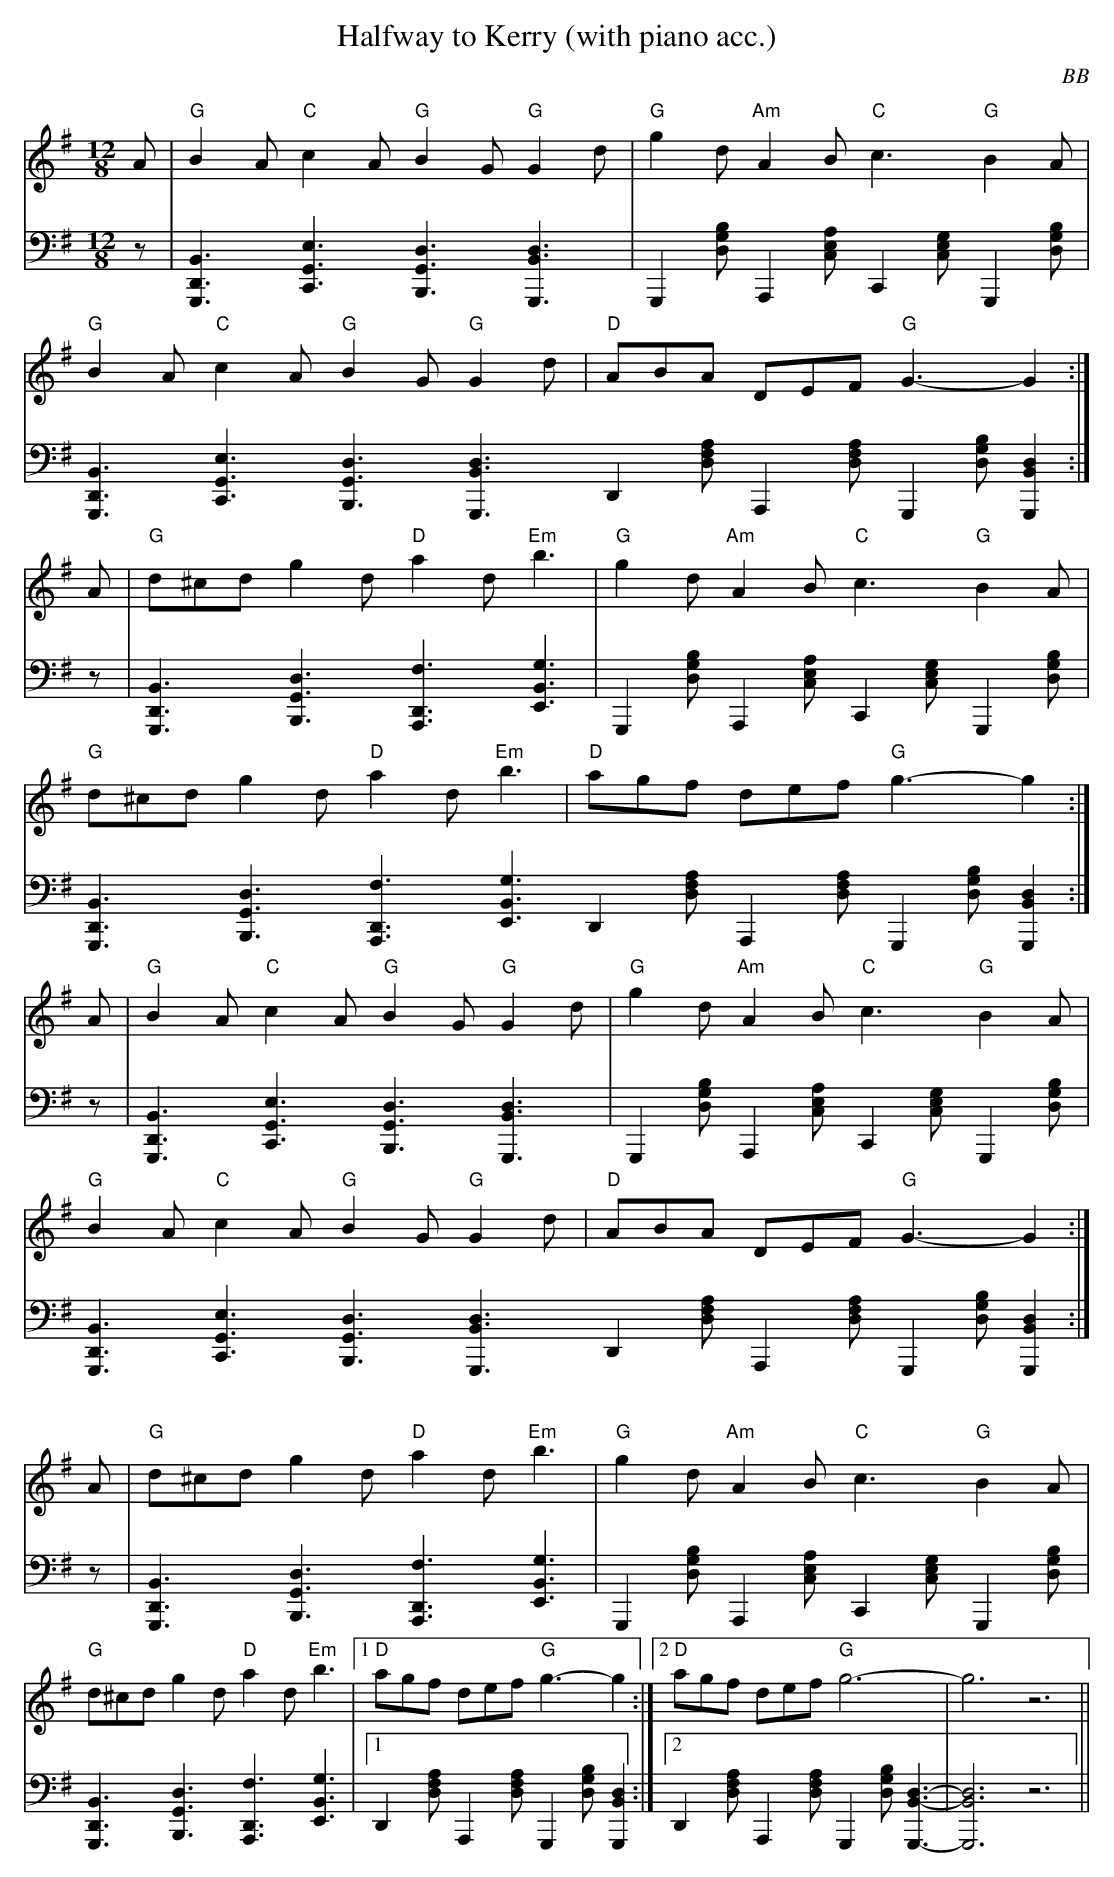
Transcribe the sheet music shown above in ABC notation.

X:1
T: Halfway to Kerry (with piano acc.)
C: BB
Q: 400
M: 12/8
L: 1/8
V: 1 program 1 73 %flute
V: 2 volume=70 clef=bass m=D program 1 00
K: G
[V:1] A | "G"B2 A "C"c2 A "G"B2 G "G"G2 d | "G"g2 d "Am"A2 B "C"c3 "G"B2 A |
[V:2] z|[G,,3D,3B,3][C,3G,3E3][G,3D3B,,3][G,,3D3B,3]|G,,2[GDB]A,,2[AEC]C,2[CGE]\
G,,2[GDB]|
[V:1] "G"B2 A "C"c2 A "G"B2 G "G"G2 d | "D"ABA DEF "G"G3-G2 :|
[V:2][G,,3D,3B,3][C,3G,3E3][G,3D3B,,3][G,,3D3B,3]D,2[AFD]A,,2[AFD]G,,2[GDB]\
[G,,2D2B,2] :|
[V:1] A | "G"d^cd g2 d "D"a2 d "Em"b3 | "G"g2 d "Am"A2 B "C"c3 "G"B2 A |
[V:2] z |[G,,3D,3B,3][G,3D3B,,3][A,,3F3D,3][E,3B,3G3]|G,,2[GDB]A,,2[AEC]C,2[CGE]\
G,,2[GDB]|
[V:1] "G"d^cd g2 d "D"a2 d "Em"b3 | "D"agf def "G"g3-g2 :|
[V:2][G,,3D,3B,3][G,3D3B,,3][A,,3F3D,3][E,3B,3G3]D,2[AFD]A,,2[AFD]G,,2[GDB]\
[G,,2D2B,2]:|
[V:1] A | "G"B2 A "C"c2 A "G"B2 G "G"G2 d | "G"g2 d "Am"A2 B "C"c3 "G"B2 A |
[V:2] z|[G,,3D,3B,3][C,3G,3E3][G,3D3B,,3][G,,3D3B,3]|G,,2[GDB]A,,2[AEC]C,2[CGE]\
G,,2[GDB]|
[V:1] "G"B2 A "C"c2 A "G"B2 G "G"G2 d | "D"ABA DEF "G"G3-G2 :|
[V:2][G,,3D,3B,3][C,3G,3E3][G,3D3B,,3][G,,3D3B,3]D,2[AFD]A,,2[AFD]G,,2[GDB]\
[G,,2D2B,2] :|
[V:1] A | "G"d^cd g2 d "D"a2 d "Em"b3 | "G"g2 d "Am"A2 B "C"c3 "G"B2 A |
[V:2] z |[G,,3D,3B,3][G,3D3B,,3][A,,3F3D,3][E,3B,3G3]|G,,2[GDB]A,,2[AEC]C,2[CGE]\
G,,2[GDB]|
[V:1] "G"d^cd g2 d "D"a2 d "Em"b3 |1 "D"agf def "G"g3-g2 :|2 "D"agf def "G"g6-|g6 z6||
[V:2][G,,3D,3B,3][G,3D3B,,3][A,,3F3D,3][E,3B,3G3]|1 D,2[AFD]A,,2[AFD]G,,2[GDB][G,,2D2B,2]:|2\
D,2[AFD]A,,2[AFD]G,,2[GDB][G,,3-D3-B,3-]|[G,,6D6B,6] z6||
